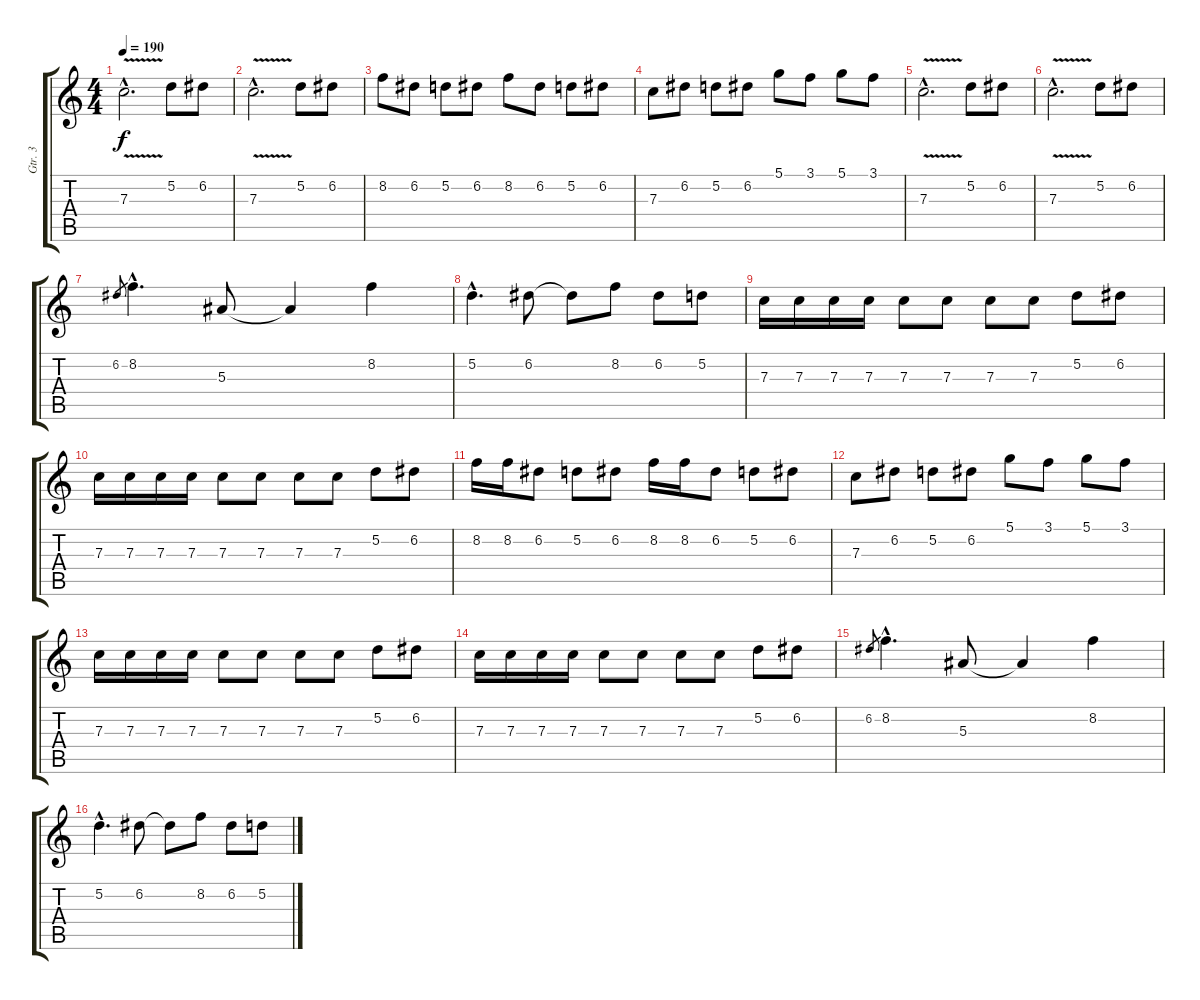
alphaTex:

\track ("Gtr. 3" "Gtr. 3") {instrument distortionguitar}
\staff {score tabs}
\tuning (D4 A3 F3 C3 G2 D2) {hide}
\ts (4 4)
\tempo 190
\clef g2
\ks c
7.3{v hac}.2{d dy f} 5.2.8 6.2.8 |
7.3{v hac}.2{d} 5.2.8 6.2.8 |
8.2.8 6.2.8 5.2.8 6.2.8 8.2.8 6.2.8 5.2.8 6.2.8 |
7.3.8 6.2.8 5.2.8 6.2.8 5.1.8 3.1.8 5.1.8 3.1.8 |
7.3{v hac}.2{d} 5.2.8 6.2.8 |
7.3{v hac}.2{d} 5.2.8 6.2.8 |
6.2.8{gr} 8.2{hac}.4{d} 5.3.8 5.3{t}.4 8.2.4 |
5.2{hac}.4{d} 6.2.8 6.2{t}.8 8.2.8 6.2.8 5.2.8 |
7.3.16 7.3.16 7.3.16 7.3.16 7.3.8 7.3.8 7.3.8 7.3.8 5.2.8 6.2.8 |
7.3.16 7.3.16 7.3.16 7.3.16 7.3.8 7.3.8 7.3.8 7.3.8 5.2.8 6.2.8 |
8.2.16 8.2.16 6.2.8 5.2.8 6.2.8 8.2.16 8.2.16 6.2.8 5.2.8 6.2.8 |
7.3.8 6.2.8 5.2.8 6.2.8 5.1.8 3.1.8 5.1.8 3.1.8 |
7.3.16 7.3.16 7.3.16 7.3.16 7.3.8 7.3.8 7.3.8 7.3.8 5.2.8 6.2.8 |
7.3.16 7.3.16 7.3.16 7.3.16 7.3.8 7.3.8 7.3.8 7.3.8 5.2.8 6.2.8 |
6.2.8{gr} 8.2{hac}.4{d} 5.3.8 5.3{t}.4 8.2.4 |
5.2{hac}.4{d} 6.2.8 6.2{t}.8 8.2.8 6.2.8 5.2.8
